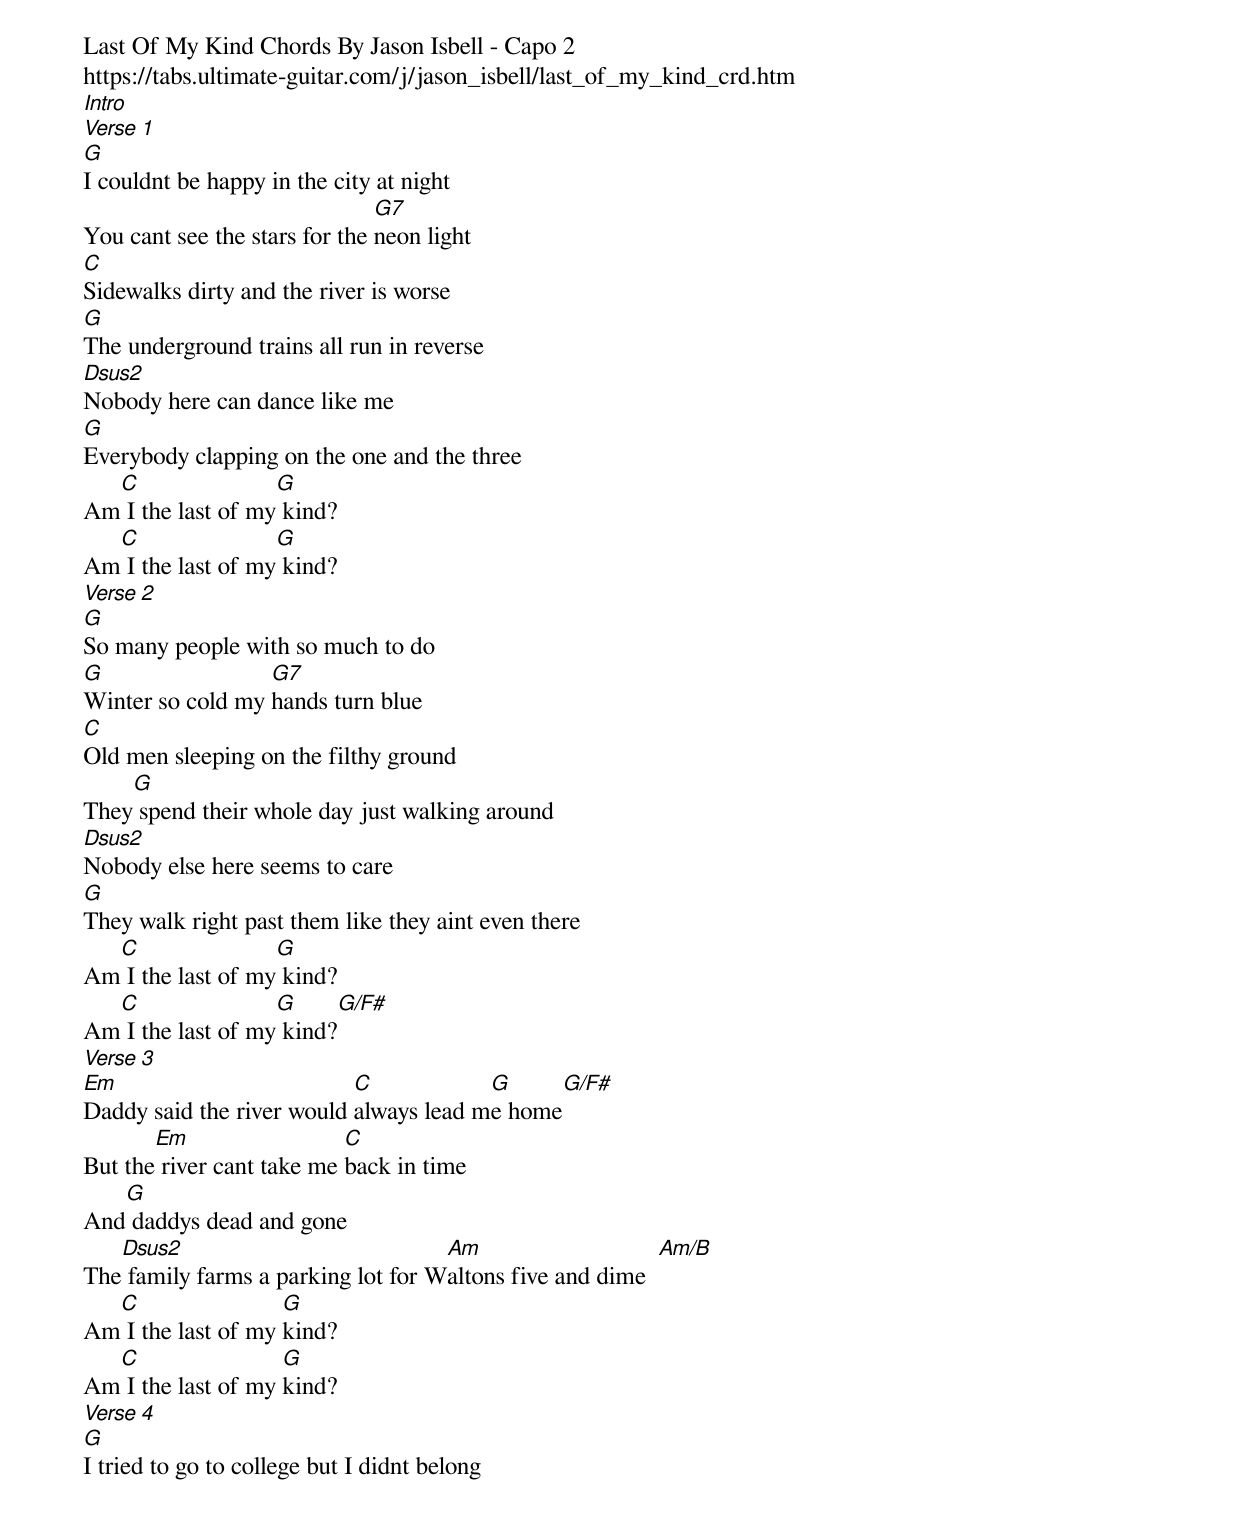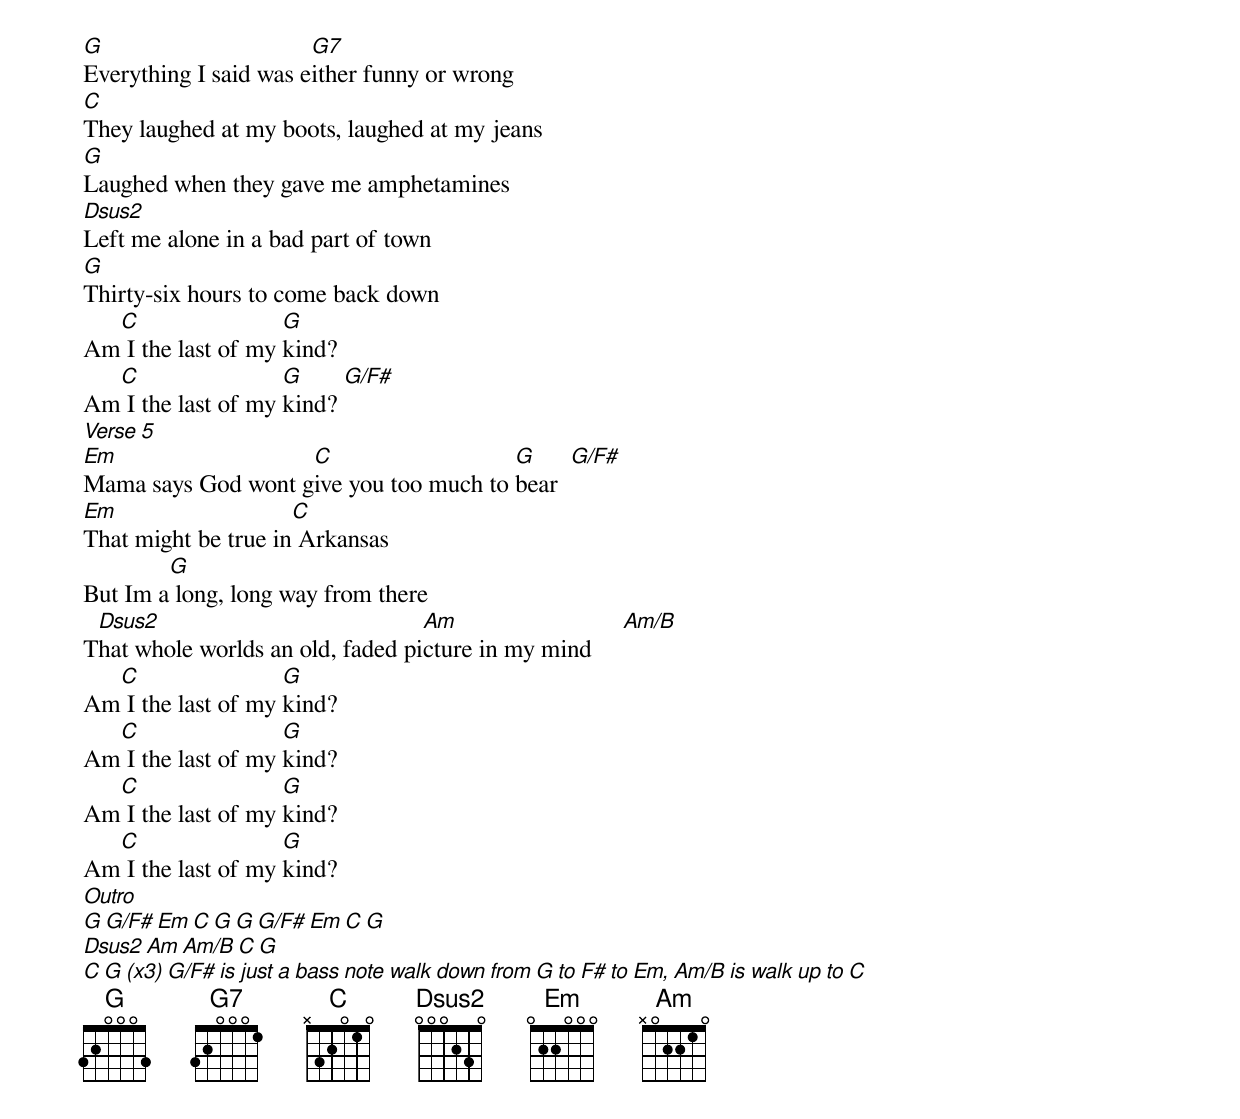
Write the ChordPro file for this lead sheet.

Last Of My Kind Chords By Jason Isbell - Capo 2
https://tabs.ultimate-guitar.com/j/jason_isbell/last_of_my_kind_crd.htm
[Intro]
[Verse 1]
[G]I couldnt be happy in the city at night
You cant see the stars for the [G7]neon light
[C]Sidewalks dirty and the river is worse
[G]The underground trains all run in reverse
[Dsus2]Nobody here can dance like me
[G]Everybody clapping on the one and the three
Am[C] I the last of my[G] kind?
Am[C] I the last of my[G] kind?
[Verse 2]
[G]So many people with so much to do
[G]Winter so cold my [G7]hands turn blue
[C]Old men sleeping on the filthy ground
They[G] spend their whole day just walking around
[Dsus2]Nobody else here seems to care
[G]They walk right past them like they aint even there
Am[C] I the last of my[G] kind?
Am[C] I the last of my[G] kind?[G/F#]
[Verse 3]
[Em]Daddy said the river would [C]always lead m[G]e home[G/F#]
But the[Em] river cant take me [C]back in time
And[G] daddys dead and gone
The[Dsus2] family farms a parking lot for W[Am]altons five and dime  [Am/B]
Am[C] I the last of my [G]kind?
Am[C] I the last of my [G]kind?
[Verse 4]
[G]I tried to go to college but I didnt belong
[G]Everything I said was e[G7]ither funny or wrong
[C]They laughed at my boots, laughed at my jeans
[G]Laughed when they gave me amphetamines
[Dsus2]Left me alone in a bad part of town
[G]Thirty-six hours to come back down
Am[C] I the last of my [G]kind?
Am[C] I the last of my [G]kind? [G/F#]
[Verse 5]
[Em]Mama says God wont g[C]ive you too much to [G]bear  [G/F#]
[Em]That might be true in[C] Arkansas
But Im a[G] long, long way from there
T[Dsus2]hat whole worlds an old, faded pi[Am]cture in my mind     [Am/B]
Am[C] I the last of my [G]kind?
Am[C] I the last of my [G]kind?
Am[C] I the last of my [G]kind?
Am[C] I the last of my [G]kind?
[Outro]
[G G/F# Em C G][G G/F# Em C G]
[Dsus2 Am Am/B][C G          ]
[C G (x3)][*G/F# is just a bass note walk down from G to F# to Em, Am/B is walk up to C]
